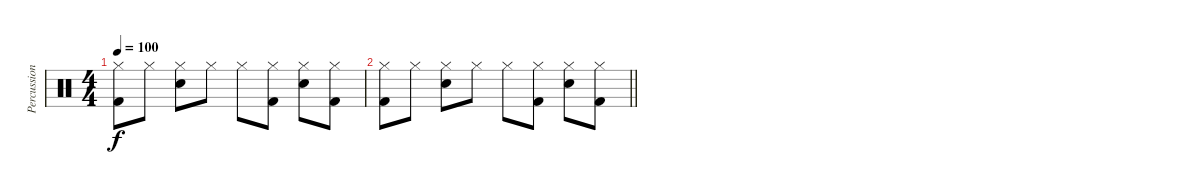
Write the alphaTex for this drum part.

\track ("Percussion" "Percussion") {instrument percussion}
\staff {score}
\articulation defaults
\ts (4 4)
\tempo 100
\clef neutral
\ks c
("Hi-Hat (closed)" "Kick (hit) 2").8{dy f} "Hi-Hat (closed)".8 ("Hi-Hat (closed)" "Snare (hit) 2").8 "Hi-Hat (closed)".8 "Hi-Hat (closed)".8 ("Hi-Hat (closed)" "Kick (hit) 2").8 ("Hi-Hat (closed)" "Snare (hit) 2").8 ("Hi-Hat (closed)" "Kick (hit) 2").8 |
\barLineRight lightlight
("Hi-Hat (closed)" "Kick (hit) 2").8 "Hi-Hat (closed)".8 ("Hi-Hat (closed)" "Snare (hit) 2").8 "Hi-Hat (closed)".8 "Hi-Hat (closed)".8 ("Hi-Hat (closed)" "Kick (hit) 2").8 ("Hi-Hat (closed)" "Snare (hit) 2").8 ("Hi-Hat (closed)" "Kick (hit) 2").8
